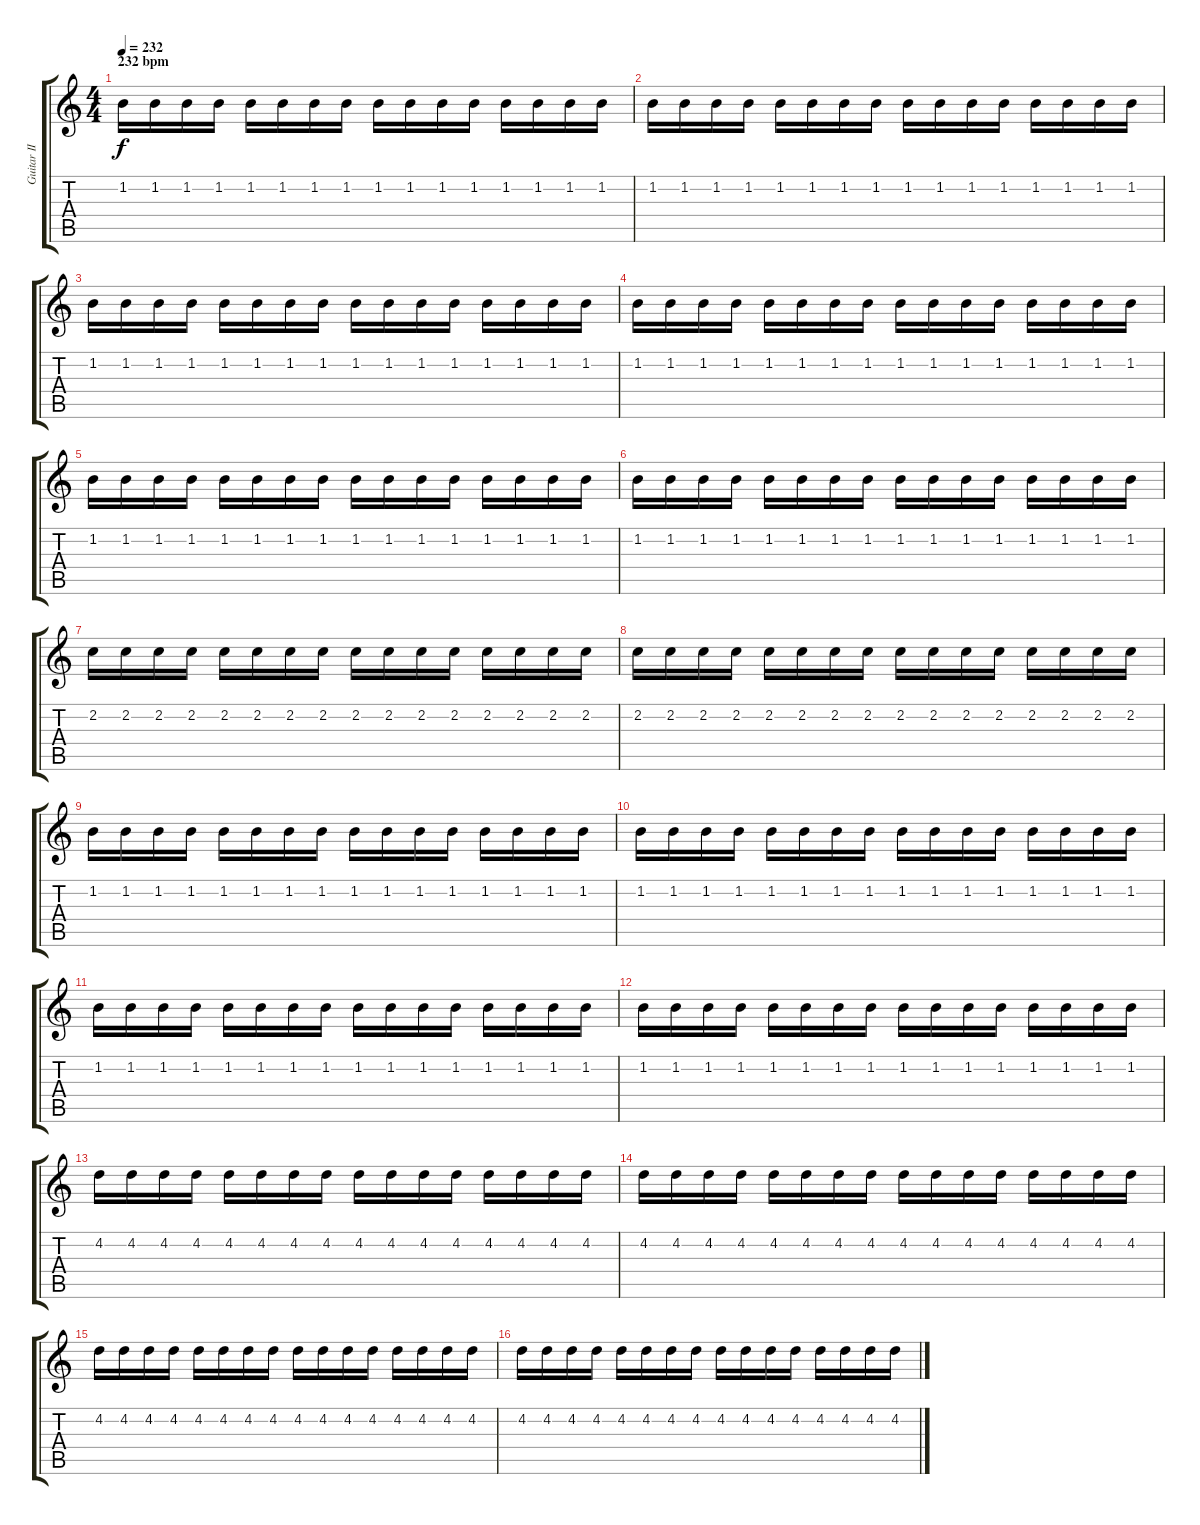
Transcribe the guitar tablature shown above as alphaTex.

\track ("Guitar II" "Guitar II") {instrument distortionguitar}
\staff {score tabs}
\tuning (Eb4 Bb3 Gb3 Db3 Ab2 Eb2) {hide}
\ts (4 4)
\section ("" "232 bpm")
\tempo 232
\clef g2
\ks c
1.2.16{dy f instrument distortionguitar} 1.2.16 1.2.16 1.2.16 1.2.16 1.2.16 1.2.16 1.2.16 1.2.16 1.2.16 1.2.16 1.2.16 1.2.16 1.2.16 1.2.16 1.2.16 |
1.2.16 1.2.16 1.2.16 1.2.16 1.2.16 1.2.16 1.2.16 1.2.16 1.2.16 1.2.16 1.2.16 1.2.16 1.2.16 1.2.16 1.2.16 1.2.16 |
1.2.16 1.2.16 1.2.16 1.2.16 1.2.16 1.2.16 1.2.16 1.2.16 1.2.16 1.2.16 1.2.16 1.2.16 1.2.16 1.2.16 1.2.16 1.2.16 |
1.2.16 1.2.16 1.2.16 1.2.16 1.2.16 1.2.16 1.2.16 1.2.16 1.2.16 1.2.16 1.2.16 1.2.16 1.2.16 1.2.16 1.2.16 1.2.16 |
1.2.16 1.2.16 1.2.16 1.2.16 1.2.16 1.2.16 1.2.16 1.2.16 1.2.16 1.2.16 1.2.16 1.2.16 1.2.16 1.2.16 1.2.16 1.2.16 |
1.2.16 1.2.16 1.2.16 1.2.16 1.2.16 1.2.16 1.2.16 1.2.16 1.2.16 1.2.16 1.2.16 1.2.16 1.2.16 1.2.16 1.2.16 1.2.16 |
2.2.16 2.2.16 2.2.16 2.2.16 2.2.16 2.2.16 2.2.16 2.2.16 2.2.16 2.2.16 2.2.16 2.2.16 2.2.16 2.2.16 2.2.16 2.2.16 |
2.2.16 2.2.16 2.2.16 2.2.16 2.2.16 2.2.16 2.2.16 2.2.16 2.2.16 2.2.16 2.2.16 2.2.16 2.2.16 2.2.16 2.2.16 2.2.16 |
1.2.16 1.2.16 1.2.16 1.2.16 1.2.16 1.2.16 1.2.16 1.2.16 1.2.16 1.2.16 1.2.16 1.2.16 1.2.16 1.2.16 1.2.16 1.2.16 |
1.2.16 1.2.16 1.2.16 1.2.16 1.2.16 1.2.16 1.2.16 1.2.16 1.2.16 1.2.16 1.2.16 1.2.16 1.2.16 1.2.16 1.2.16 1.2.16 |
1.2.16 1.2.16 1.2.16 1.2.16 1.2.16 1.2.16 1.2.16 1.2.16 1.2.16 1.2.16 1.2.16 1.2.16 1.2.16 1.2.16 1.2.16 1.2.16 |
1.2.16 1.2.16 1.2.16 1.2.16 1.2.16 1.2.16 1.2.16 1.2.16 1.2.16 1.2.16 1.2.16 1.2.16 1.2.16 1.2.16 1.2.16 1.2.16 |
4.2.16 4.2.16 4.2.16 4.2.16 4.2.16 4.2.16 4.2.16 4.2.16 4.2.16 4.2.16 4.2.16 4.2.16 4.2.16 4.2.16 4.2.16 4.2.16 |
4.2.16 4.2.16 4.2.16 4.2.16 4.2.16 4.2.16 4.2.16 4.2.16 4.2.16 4.2.16 4.2.16 4.2.16 4.2.16 4.2.16 4.2.16 4.2.16 |
4.2.16 4.2.16 4.2.16 4.2.16 4.2.16 4.2.16 4.2.16 4.2.16 4.2.16 4.2.16 4.2.16 4.2.16 4.2.16 4.2.16 4.2.16 4.2.16 |
4.2.16 4.2.16 4.2.16 4.2.16 4.2.16 4.2.16 4.2.16 4.2.16 4.2.16 4.2.16 4.2.16 4.2.16 4.2.16 4.2.16 4.2.16 4.2.16
